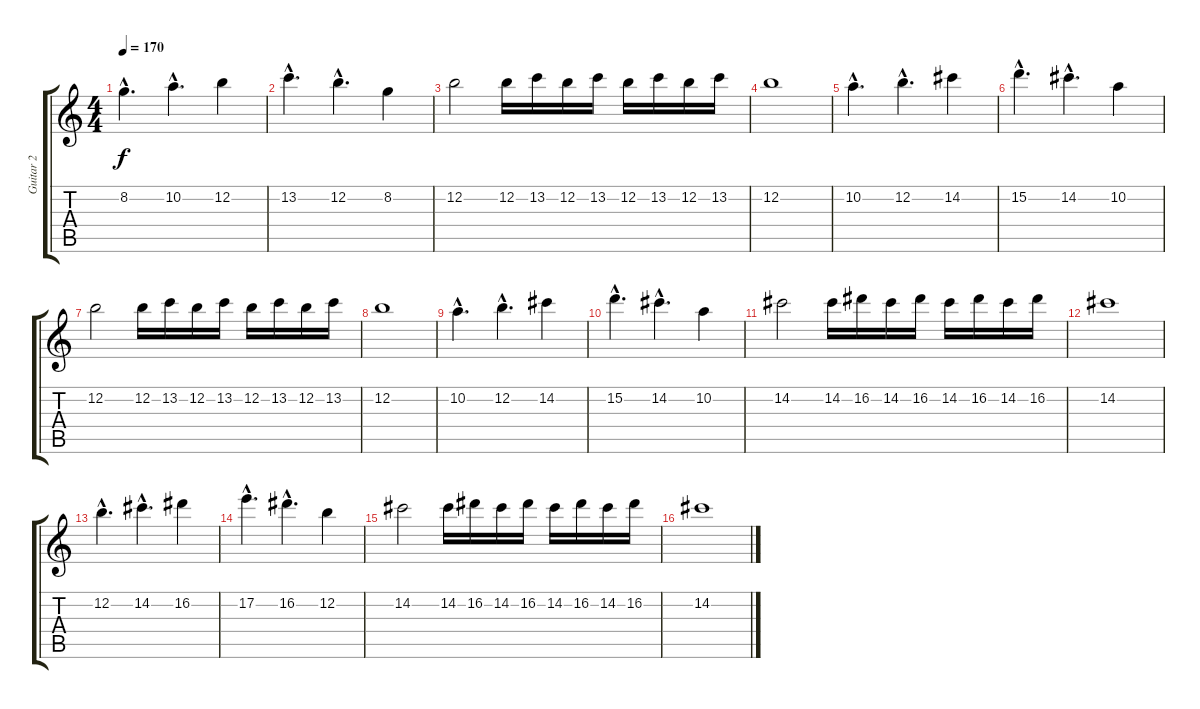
\track ("Guitar 2" "Guitar 2") {instrument distortionguitar}
\staff {score tabs}
\tuning (E4 B3 G3 D3 A2 E2) {hide}
\ts (4 4)
\tempo 170
\clef g2
\ks c
8.2{hac}.4{d dy f} 10.2{hac}.4{d} 12.2.4 |
13.2{hac}.4{d} 12.2{hac}.4{d} 8.2.4 |
12.2.2 12.2.16 13.2.16 12.2.16 13.2.16 12.2.16 13.2.16 12.2.16 13.2.16 |
12.2.1 |
10.2{hac}.4{d} 12.2{hac}.4{d} 14.2.4 |
15.2{hac}.4{d} 14.2{hac}.4{d} 10.2.4 |
12.2.2 12.2.16 13.2.16 12.2.16 13.2.16 12.2.16 13.2.16 12.2.16 13.2.16 |
12.2.1 |
10.2{hac}.4{d} 12.2{hac}.4{d} 14.2.4 |
15.2{hac}.4{d} 14.2{hac}.4{d} 10.2.4 |
14.2.2 14.2.16 16.2.16 14.2.16 16.2.16 14.2.16 16.2.16 14.2.16 16.2.16 |
14.2.1 |
12.2{hac}.4{d} 14.2{hac}.4{d} 16.2.4 |
17.2{hac}.4{d} 16.2{hac}.4{d} 12.2.4 |
14.2.2 14.2.16 16.2.16 14.2.16 16.2.16 14.2.16 16.2.16 14.2.16 16.2.16 |
14.2.1
